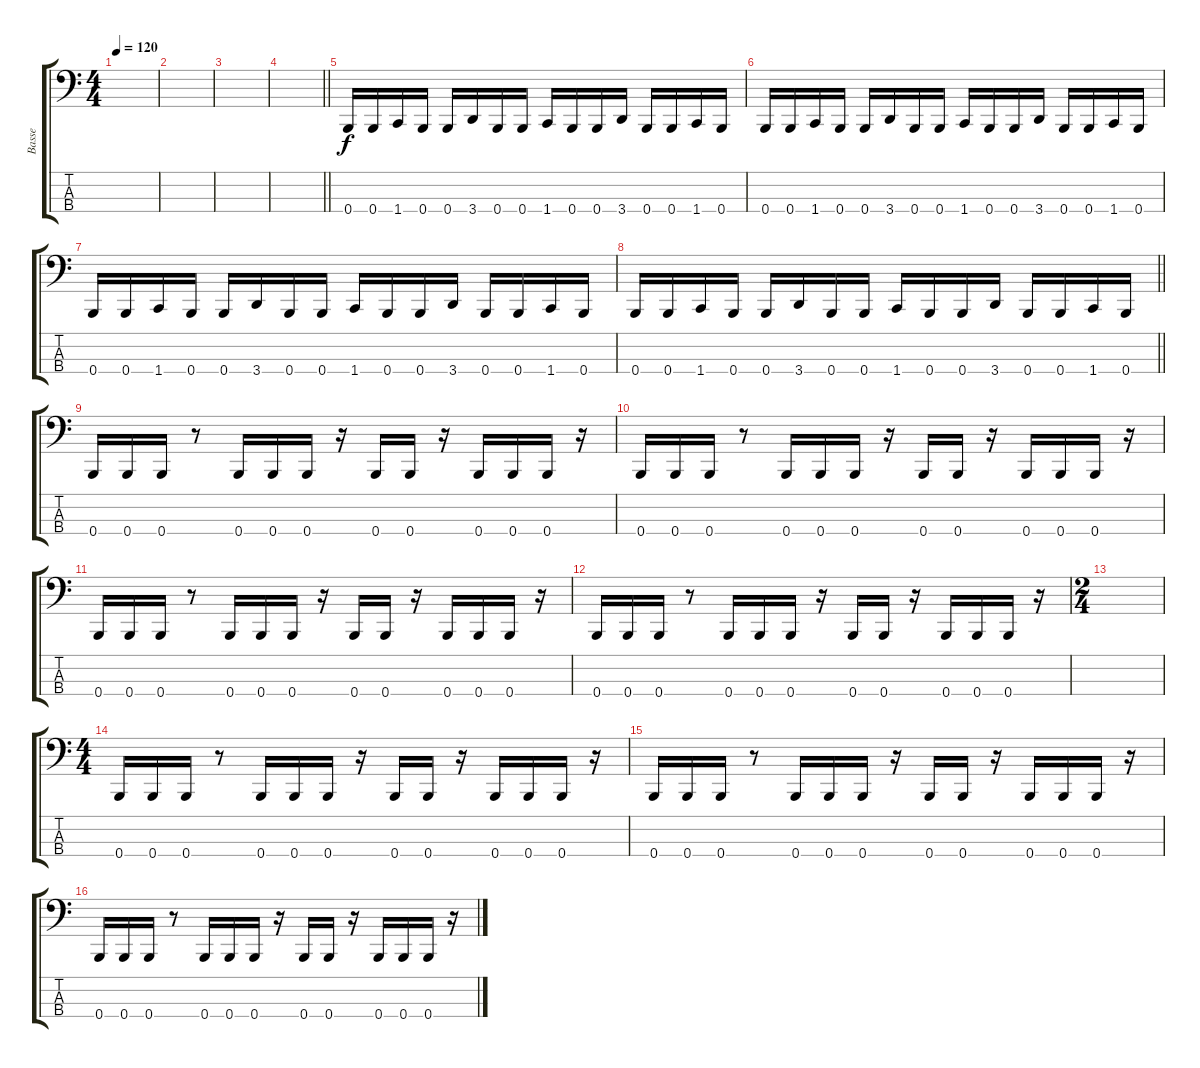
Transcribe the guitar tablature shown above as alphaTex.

\track ("Basse" "Basse") {instrument electricbassfinger}
\staff {score tabs}
\tuning (D2 A1 E1 B0) {hide}
\ts (4 4)
\tempo 120
\clef f4
\ks c
|
|
|
\barLineRight lightlight
|
0.4.16 0.4.16 1.4.16 0.4.16 0.4.16 3.4.16 0.4.16 0.4.16 1.4.16 0.4.16 0.4.16 3.4.16 0.4.16 0.4.16 1.4.16 0.4.16 |
0.4.16 0.4.16 1.4.16 0.4.16 0.4.16 3.4.16 0.4.16 0.4.16 1.4.16 0.4.16 0.4.16 3.4.16 0.4.16 0.4.16 1.4.16 0.4.16 |
0.4.16 0.4.16 1.4.16 0.4.16 0.4.16 3.4.16 0.4.16 0.4.16 1.4.16 0.4.16 0.4.16 3.4.16 0.4.16 0.4.16 1.4.16 0.4.16 |
\barLineRight lightlight
0.4.16 0.4.16 1.4.16 0.4.16 0.4.16 3.4.16 0.4.16 0.4.16 1.4.16 0.4.16 0.4.16 3.4.16 0.4.16 0.4.16 1.4.16 0.4.16 |
0.4.16 0.4.16 0.4.16 r.8 0.4.16 0.4.16 0.4.16 r.16 0.4.16 0.4.16 r.16 0.4.16 0.4.16 0.4.16 r.16 |
0.4.16 0.4.16 0.4.16 r.8 0.4.16 0.4.16 0.4.16 r.16 0.4.16 0.4.16 r.16 0.4.16 0.4.16 0.4.16 r.16 |
0.4.16 0.4.16 0.4.16 r.8 0.4.16 0.4.16 0.4.16 r.16 0.4.16 0.4.16 r.16 0.4.16 0.4.16 0.4.16 r.16 |
0.4.16 0.4.16 0.4.16 r.8 0.4.16 0.4.16 0.4.16 r.16 0.4.16 0.4.16 r.16 0.4.16 0.4.16 0.4.16 r.16 |
\ts (2 4)
|
\ts (4 4)
0.4.16 0.4.16 0.4.16 r.8 0.4.16 0.4.16 0.4.16 r.16 0.4.16 0.4.16 r.16 0.4.16 0.4.16 0.4.16 r.16 |
0.4.16 0.4.16 0.4.16 r.8 0.4.16 0.4.16 0.4.16 r.16 0.4.16 0.4.16 r.16 0.4.16 0.4.16 0.4.16 r.16 |
0.4.16 0.4.16 0.4.16 r.8 0.4.16 0.4.16 0.4.16 r.16 0.4.16 0.4.16 r.16 0.4.16 0.4.16 0.4.16 r.16
